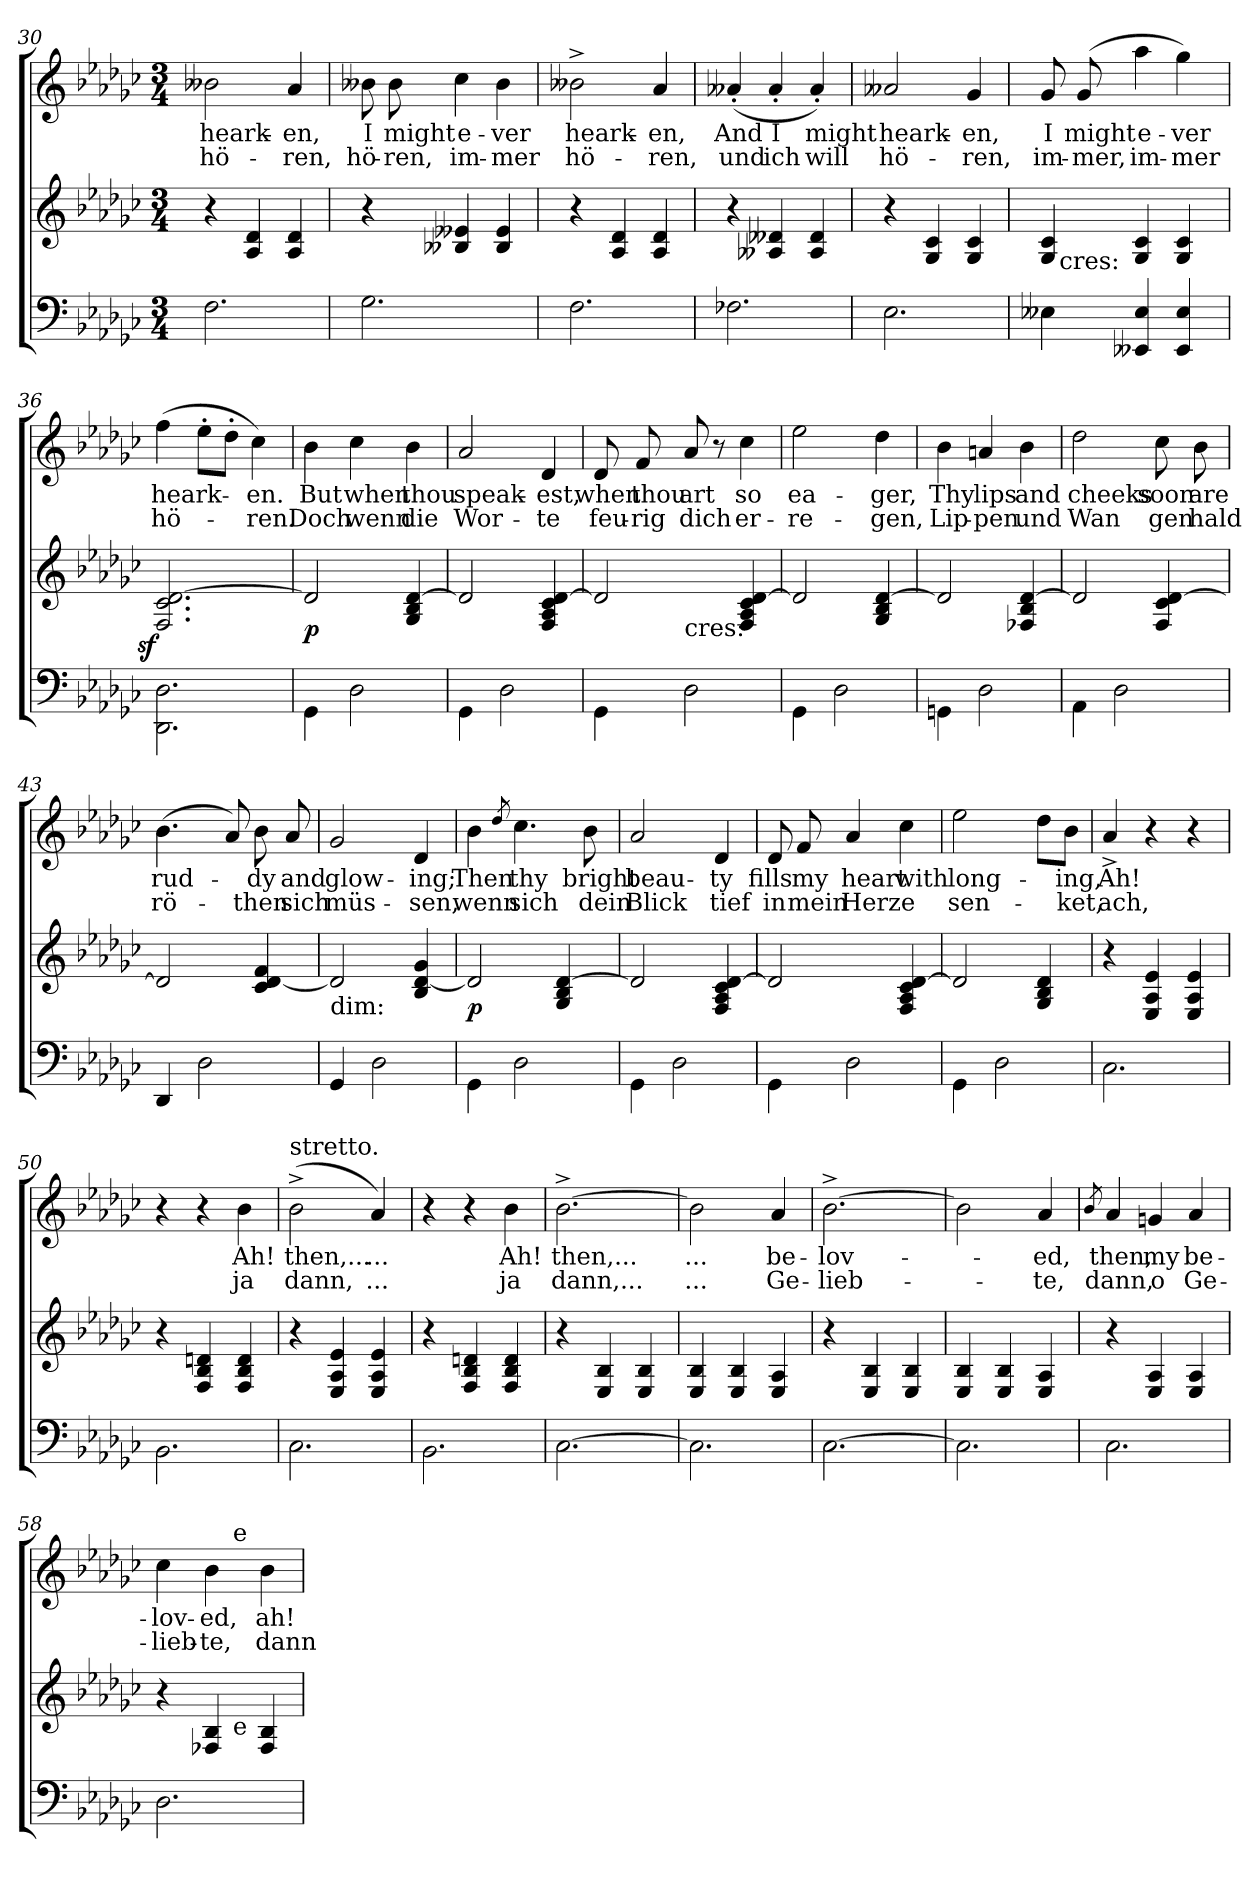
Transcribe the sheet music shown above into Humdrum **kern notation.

**kern	**kern	**dynam	**kern	**text	**text
*part2	*part2	*part2	*part1	*part1	*part1
*staff3	*staff2	*staff2/3	*staff1	*staff1	*staff1
*clefF4	*clefG2	*	*clefG2	*	*
*k[b-e-a-d-g-c-]	*k[b-e-a-d-g-c-]	*	*k[b-e-a-d-g-c-]	*	*
*e-:	*e-:	*	*e-:	*	*
*M3/4	*M3/4	*	*M3/4	*	*
=30	=30	=30	=30	=30	=30
2.F	4r	.	2b--X	heark-	hö-
.	4d- 4A-	.	.	.	.
.	4d- 4A-	.	4a-	-en,	-ren,
=31	=31	=31	=31	=31	=31
2.G-	4r	.	8b--X	I	hö-
.	.	.	8b--	might	-ren,
.	4e--X 4B--X	.	4cc-	e-	im-
.	4e-- 4B--	.	4b--	-ver	-mer
=32	=32	=32	=32	=32	=32
2.F	4r	.	2b--X^	heark-	hö-
.	4d- 4A-	.	.	.	.
.	4d- 4A-	.	4a-	-en,	-ren,
=33	=33	=33	=33	=33	=33
2.F-X	4r	.	(4a--X'	And	und
.	4d--X 4A--X	.	4a--'	I	ich
.	4d-- 4A--	.	4a--')	might	will
=34	=34	=34	=34	=34	=34
2.E-	4r	.	2a--X	heark-	hö-
.	4c- 4G-	.	.	.	.
.	4c- 4G-	.	4g-	-en,	-ren,
=35	=35	=35	=35	=35	=35
*	*^	*	*	*	*
4E--X	4c- 4G-	16ryy	.	8g-	I	im-
!	!	!LO:TX:c:t=cres&colon;	!	!	!	!
.	.	2ryy	.	.	.	.
.	.	.	.	(8g-	might	-mer,
4E-- 4EE--X	4c- 4G-	.	.	4aa-	e-	im-
4E-- 4EE--	4c- 4G-	.	.	4gg-)	-ver	-mer
.	.	8.ryy	.	.	.	.
=36	=36	=36	=36	=36	=36	=36
!	!	!	!LO:DY:rj	!	!	!
*	*v	*v	*	*	*	*
2.D-\ 2.DD-\	[2.d-/ 2.c-/ 2.F/	sf	(4ff	heark-	hö-
.	.	.	8ee-'L	.	.
.	.	.	8dd-'J	.	.
.	.	.	4cc-)	-en.	-ren.
=37	=37	=37	=37	=37	=37
4GG-\	2d-]	p	4b-	But	Doch
2D-	.	.	4cc-	when	wenn
.	[4d-/ 4B-/ 4G-/	.	4b-	thou	die
=38	=38	=38	=38	=38	=38
4GG-\	2d-]	.	2a-	speak-	Wor-
2D-	.	.	.	.	.
.	[4d-/ 4c-/ 4A-/ 4F/	.	4d-	-est,	-te
=39	=39	=39	=39	=39	=39
!	!LO:TX:b:t=poco	!	!	!	!
*	*^	*	*	*	*
4GG-\	2d-]	4ryy	.	8d-	when	feu-
.	.	.	.	8f	thou	-rig
!	!	!LO:TX:c:t=cres&colon;	!	!	!	!
2D-	.	2ryy	.	8a-	art	dich
.	.	.	.	8r	.	.
.	[4d-/ 4c-/ 4A-/ 4F/	.	.	4cc-	so	er-
*	*v	*v	*	*	*	*
=40	=40	=40	=40	=40	=40
4GG-\	2d-]	.	2ee-	ea-	re-
2D-	.	.	.	.	.
.	[4d-/ 4B-/ 4G-/	.	4dd-	-ger,	gen,
=41	=41	=41	=41	=41	=41
4GGn\	2d-]	.	4b-\	Thy	Lip-
2D-	.	.	4an	lips	-pen
.	[4d-/ 4B-/ 4F-X/	.	4b-\	and	und
=42	=42	=42	=42	=42	=42
4AA-\	2d-]	.	2dd-	cheeks	Wan
2D-	.	.	.	.	.
.	[4d-/ 4c-/ 4F/	.	8cc-	soon	gen
.	.	.	8b-	are	hald
=43	=43	=43	=43	=43	=43
4DD-	2d-]	.	(>4.b-\	rud-	rö-
2D-	.	.	.	.	.
.	.	.	8a-)	.	.
.	4f [4d- 4c-	.	8b-\	-dy	-then
.	.	.	8a-	and	sich
=44	=44	=44	=44	=44	=44
!	!LO:TX:c:t=dim&colon;	!	!	!	!
4GG-	2d-]	.	2g-	glow-	müs-
2D-	.	.	.	.	.
.	4g- [4d- 4B-	.	4d-	-ing;	-sen,
=45	=45	=45	=45	=45	=45
4GG-\	2d-]	p	4b-	Then	wenn
.	.	.	8qdd-/	.	.
2D-	.	.	4.cc-	thy	sich
.	[4d-/ 4B-/ 4G-/	.	.	.	.
.	.	.	8b-	bright	dein
=46	=46	=46	=46	=46	=46
4GG-\	2d-]	.	2a-	beau-	Blick
2D-	.	.	.	.	.
.	[4d-/ 4c-/ 4A-/ 4F/	.	4d-	-ty	tief
=47	=47	=47	=47	=47	=47
4GG-\	2d-]	.	8d-	fills	in
.	.	.	8f	my	mein
2D-	.	.	4a-	heart	Herze
.	[4d-/ 4c-/ 4A-/ 4F/	.	4cc-	with	.
=48	=48	=48	=48	=48	=48
4GG-\	2d-]	.	2ee-	-long-	sen-
2D-	.	.	.	.	.
.	4d-/ 4B-/ 4G-/	.	8dd-L	.	.
.	.	.	8b-J	-ing,	-ket,
=49	=49	=49	=49	=49	=49
2.C-\	4r	.	4a-^>	Ah!	ach,
.	4e-/ 4A-/ 4E-/	.	4r	.	.
.	4e-/ 4A-/ 4E-/	.	4r	.	.
=50	=50	=50	=50	=50	=50
2.BB-\	4r	.	4r	.	.
.	4dn/ 4B-/ 4F/	.	4r	.	.
.	4d/ 4B-/ 4F/	.	4b-	Ah!	ja
=51	=51	=51	=51	=51	=51
!	!	!	!LO:TX:a:t=stretto.	!	!
2.C-\	4r	.	(>2b-^	then,...	dann,
.	4e-/ 4A-/ 4E-/	.	.	.	.
.	4e-/ 4A-/ 4E-/	.	4a-)	...	...
=52	=52	=52	=52	=52	=52
2.BB-\	4r	.	4r	.	.
.	4dn/ 4B-/ 4F/	.	4r	.	.
.	4d/ 4B-/ 4F/	.	4b-	Ah!	ja
=53	=53	=53	=53	=53	=53
[2.C-\	4r	.	[2.b-^	then,...	dann,...
.	4B-/ 4E-/	.	.	.	.
.	4B-/ 4E-/	.	.	.	.
=54	=54	=54	=54	=54	=54
2.C-\]	4B-/ 4E-/	.	2b-]	...	...
.	4B-/ 4E-/	.	.	.	.
.	4A-/ 4E-/	.	4a-	be-	Ge-
=55	=55	=55	=55	=55	=55
[2.C-\	4r	.	[2.b-^	-lov-	-lieb-
.	4B-/ 4E-/	.	.	.	.
.	4B-/ 4E-/	.	.	.	.
=56	=56	=56	=56	=56	=56
2.C-\]	4B-/ 4E-/	.	2b-]	.	.
.	4B-/ 4E-/	.	.	.	.
.	4A-/ 4E-/	.	4a-	-ed,	-te,
=57	=57	=57	=57	=57	=57
.	.	.	8qb-/	.	.
2.C-\	4r	.	4a-	then,	dann,
.	4A-/ 4E-/	.	4gn	my	o
.	4A-/ 4E-/	.	4a-	be-	Ge-
=58	=58	=58	=58	=58	=58
!	!	!	!LO:TX:a:t=cres&colon;	!	!
!	!	!	!LO:TX:a:color=red:t=P	!	!
!	!LO:TX:c:t=cres&colon;	!	!	!	!
*	*^	*	*^	*	*
2.D-	4r	4.ryy	.	4cc-	4.ryy	-lov-	-lieb-
.	4B-/ 4F-X/	.	.	4b-	.	-ed,	-te,
!	!	!	!	!	!LO:TX:a:t=e	!	!
!	!	!LO:TX:b:t=e	!	!	!	!	!
.	.	4.ryy	.	.	4.ryy	.	.
.	4B-/ 4F-/	.	.	4b-	.	ah!	dann
*	*v	*v	*	*	*	*	*
*	*	*	*v	*v	*	*
=	=	=	=	=	=
*-	*-	*-	*-	*-	*-
